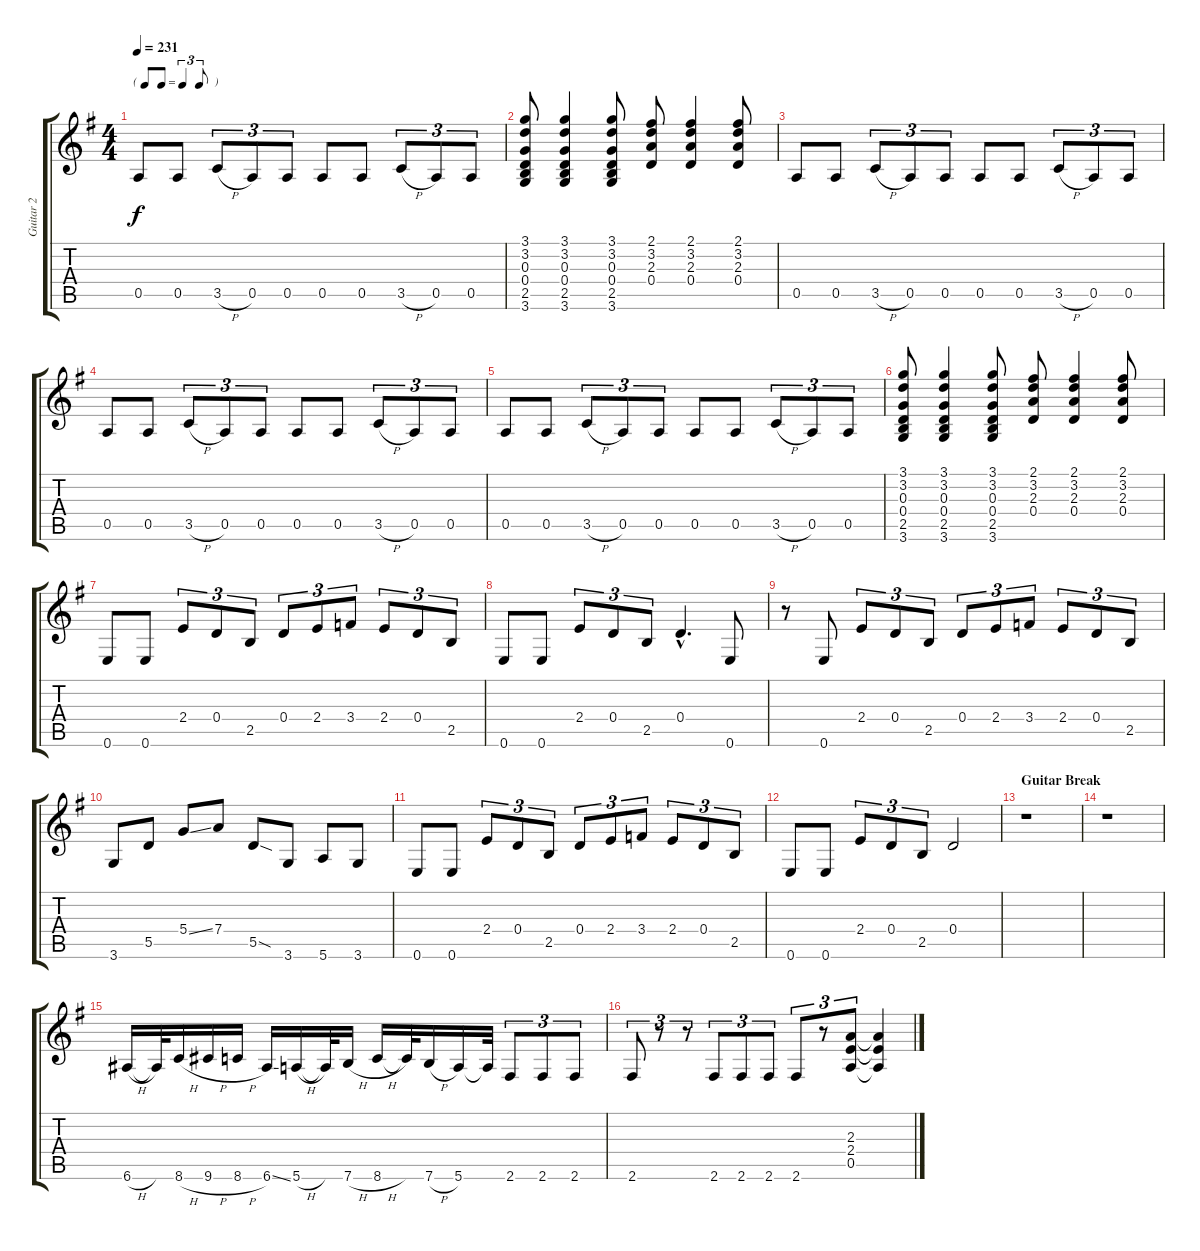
\track ("Guitar 2" "Guitar 2") {instrument distortionguitar}
\staff {score tabs}
\tuning (E4 B3 G3 D3 A2 E2) {hide}
\ts (4 4)
\tf triplet8th
\tempo 231
\clef g2
\ks eminor
0.5.8{dy f} 0.5.8 3.5{h}.8{tu (3 2)} 0.5.8{tu (3 2)} 0.5.8{tu (3 2)} 0.5.8 0.5.8 3.5{h}.8{tu (3 2)} 0.5.8{tu (3 2)} 0.5.8{tu (3 2)} |
(3.1 3.2 0.3 0.4 2.5 3.6).8 (3.1 3.2 0.3 0.4 2.5 3.6).4 (3.1 3.2 0.3 0.4 2.5 3.6).8 (2.1 3.2 2.3 0.4).8 (2.1 3.2 2.3 0.4).4 (2.1 3.2 2.3 0.4).8 |
0.5.8 0.5.8 3.5{h}.8{tu (3 2)} 0.5.8{tu (3 2)} 0.5.8{tu (3 2)} 0.5.8 0.5.8 3.5{h}.8{tu (3 2)} 0.5.8{tu (3 2)} 0.5.8{tu (3 2)} |
0.5.8 0.5.8 3.5{h}.8{tu (3 2)} 0.5.8{tu (3 2)} 0.5.8{tu (3 2)} 0.5.8 0.5.8 3.5{h}.8{tu (3 2)} 0.5.8{tu (3 2)} 0.5.8{tu (3 2)} |
0.5.8 0.5.8 3.5{h}.8{tu (3 2)} 0.5.8{tu (3 2)} 0.5.8{tu (3 2)} 0.5.8 0.5.8 3.5{h}.8{tu (3 2)} 0.5.8{tu (3 2)} 0.5.8{tu (3 2)} |
(3.1 3.2 0.3 0.4 2.5 3.6).8 (3.1 3.2 0.3 0.4 2.5 3.6).4 (3.1 3.2 0.3 0.4 2.5 3.6).8 (2.1 3.2 2.3 0.4).8 (2.1 3.2 2.3 0.4).4 (2.1 3.2 2.3 0.4).8 |
0.6.8 0.6.8 2.4.8{tu (3 2)} 0.4.8{tu (3 2)} 2.5.8{tu (3 2)} 0.4.8{tu (3 2)} 2.4.8{tu (3 2)} 3.4.8{tu (3 2)} 2.4.8{tu (3 2)} 0.4.8{tu (3 2)} 2.5.8{tu (3 2)} |
0.6.8 0.6.8 2.4.8{tu (3 2)} 0.4.8{tu (3 2)} 2.5.8{tu (3 2)} 0.4{hac}.4{d} 0.6.8 |
r.8 0.6.8 2.4.8{tu (3 2)} 0.4.8{tu (3 2)} 2.5.8{tu (3 2)} 0.4.8{tu (3 2)} 2.4.8{tu (3 2)} 3.4.8{tu (3 2)} 2.4.8{tu (3 2)} 0.4.8{tu (3 2)} 2.5.8{tu (3 2)} |
3.6.8 5.5.8 5.4{ss}.8 7.4.8 5.5{sod}.8 3.6.8 5.6.8 3.6.8 |
0.6.8 0.6.8 2.4.8{tu (3 2)} 0.4.8{tu (3 2)} 2.5.8{tu (3 2)} 0.4.8{tu (3 2)} 2.4.8{tu (3 2)} 3.4.8{tu (3 2)} 2.4.8{tu (3 2)} 0.4.8{tu (3 2)} 2.5.8{tu (3 2)} |
0.6.8 0.6.8 2.4.8{tu (3 2)} 0.4.8{tu (3 2)} 2.5.8{tu (3 2)} 0.4.2 |
\section ("" "Guitar Break")
r.1 |
r.1 |
6.6{h}.16 6.6{t}.32 8.6{h}.16 9.6{h}.16 8.6{h}.16 6.6{ss}.16 5.6{h}.16 5.6{t}.32 7.6{h}.16 8.6{h}.16 8.6{t}.32 7.6{h}.16 5.6.16 5.6{t}.32 2.6.8{tu (3 2)} 2.6.8{tu (3 2)} 2.6.8{tu (3 2)} |
2.6.8{tu (3 2)} r.8{tu (3 2)} r.8{tu (3 2)} 2.6.8{tu (3 2)} 2.6.8{tu (3 2)} 2.6.8{tu (3 2)} 2.6.8{tu (3 2)} r.8{tu (3 2)} (2.3 2.4 0.5).8{tu (3 2)} (2.3{t} 2.4{t} 0.5{t}).4
